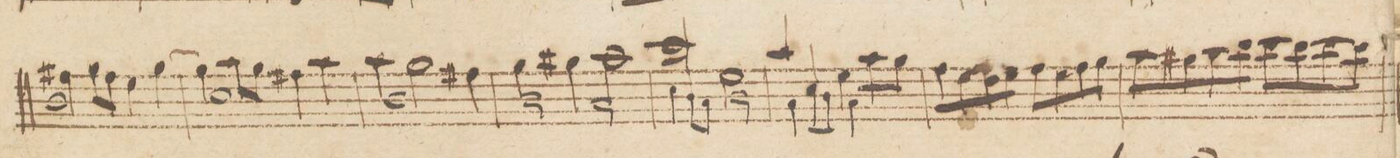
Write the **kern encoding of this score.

**kern	**dynam
*I"Oboe I. i 2	*
*clefG2	*
*k[]	*
*met(c)	*
*M4/4	*
*^	*
4ff#X\	1b	.
8gg\L	.	.
8ff#\J	.	.
4ee\	.	.
[>4gg\	.	.
=64	=64	=64
4gg\]	1cc	.
8aa\L	.	.
8gg\J	.	.
4ff#X\	.	.
4aa\	.	.
=65	=65	=65
4aa\	1b	.
*2\left	*	*
2gg\	.	.
4ff#X\	.	.
=66	=66	=66
*	*2\right	*
4gg\	2b\	.
4gg#X\	.	.
2aa\	2a\	.
=67	=67	=67
2ccc/	4cc\	.
.	8b\L	.
.	8a\J	.
*2\left	*2\right	*
2ee\	2b\	.
=68	=68	=68
4aa/	4a\	.
4cc/	8cc\L	.
.	8b\J	.
4ee\	4a\	.
8aa\L	4ryy	.
8gg\J	.	.
*v	*v	*
=69	=69
8ff\L	.
8ee\	.
8dd\	.
8ee\J	.
8ff\L	.
8ee\	.
8ff\	.
8gg\J	.
=70	=70
8aa\L	.
8gg#X\	.
8aa\	.
8bb\J	.
8ccc\L	.
8bb\	.
8ccc\	.
8bb\J	.
=71	=71
*-	*-
